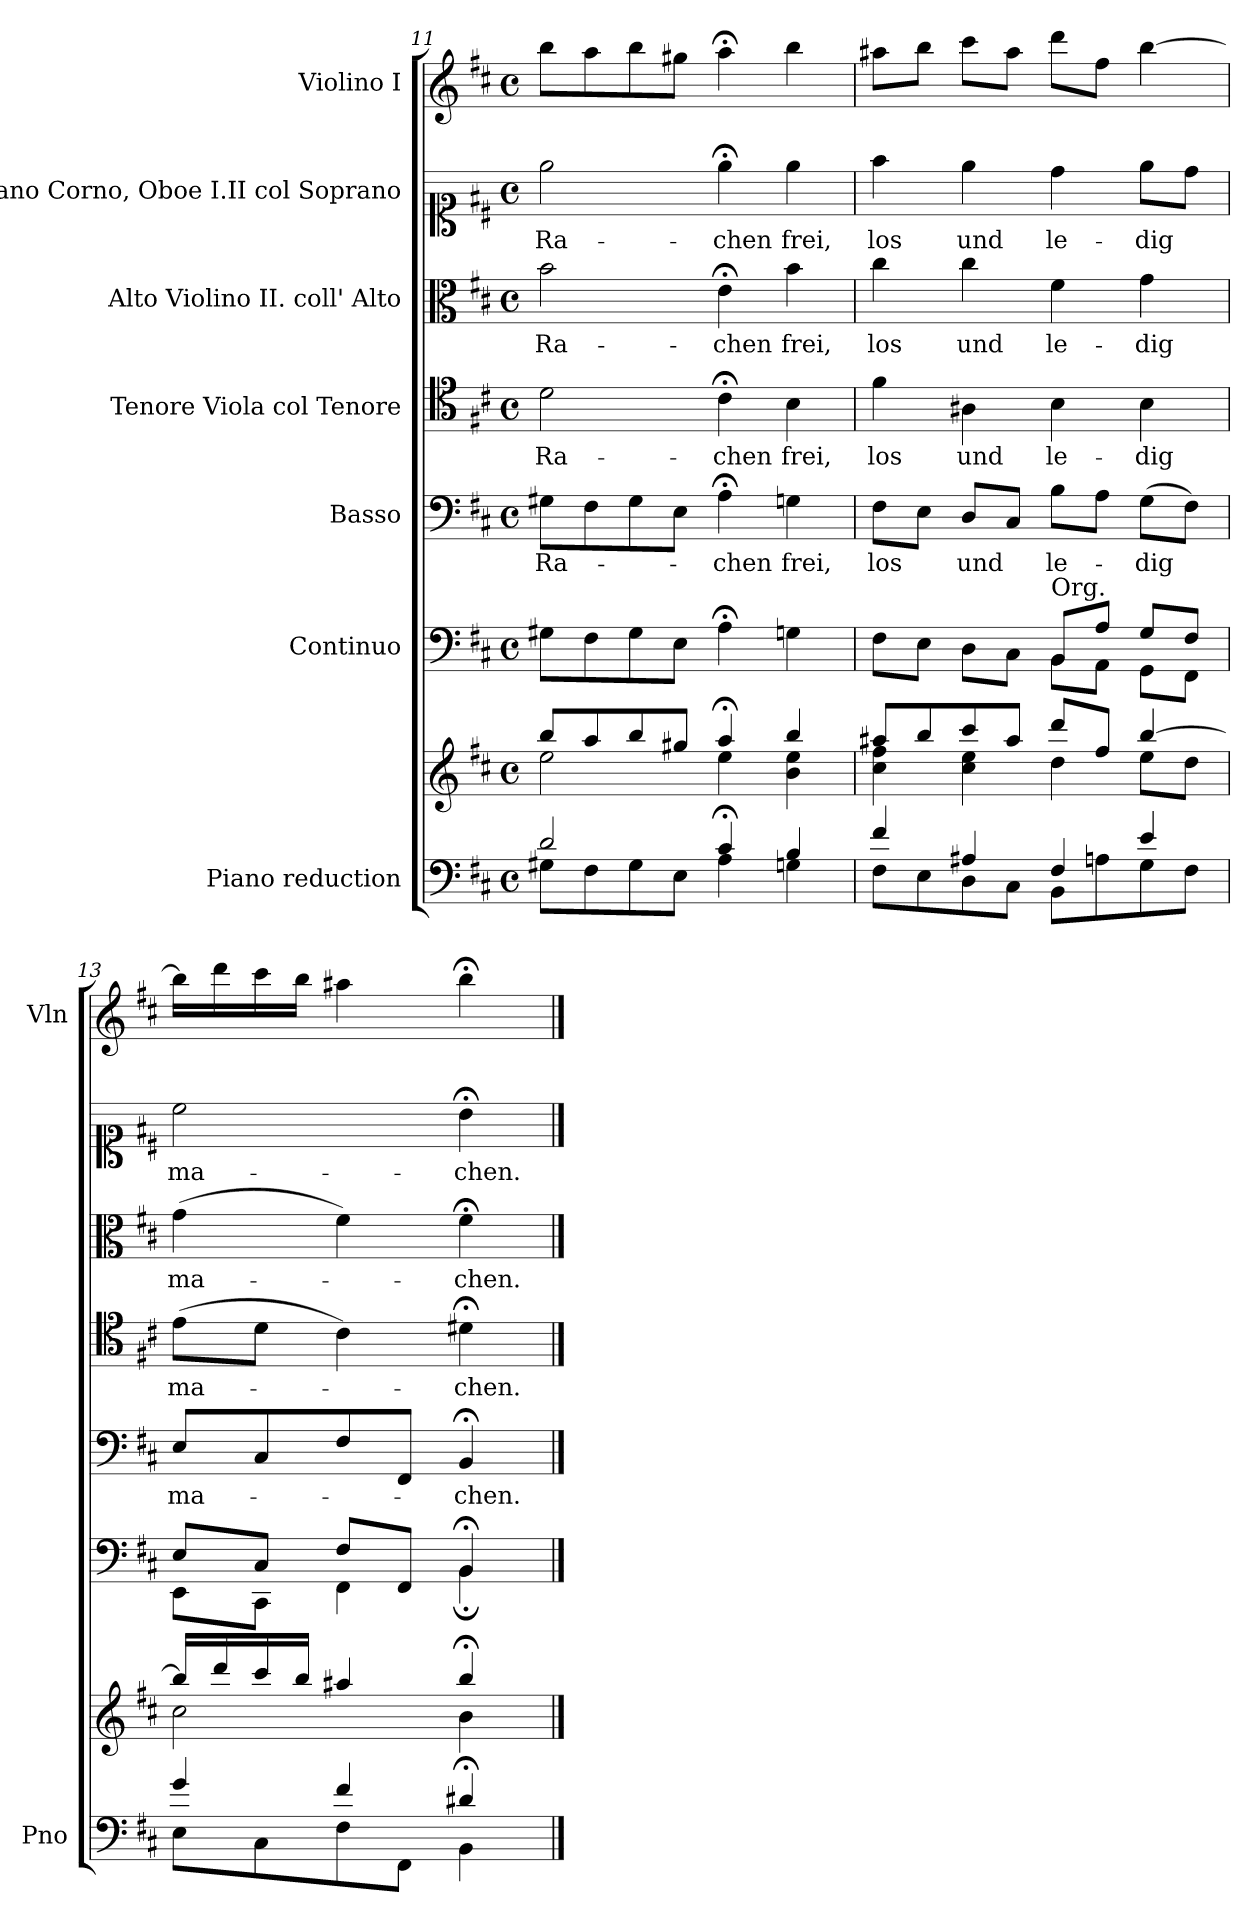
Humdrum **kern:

**kern	**kern	**kern	**kern	**text	**kern	**text	**kern	**text	**kern	**text	**kern
*part7	*part7	*part6	*part5	*part5	*part4	*part4	*part3	*part3	*part2	*part2	*part1
*staff8	*staff7	*staff6	*staff5	*staff5	*staff4	*staff4	*staff3	*staff3	*staff2	*staff2	*staff1
*I"Piano reduction	*	*I"Continuo	*I"Basso	*	*I"Tenore Viola col Tenore	*	*I"Alto Violino II. coll' Alto	*	*I"Soprano Corno, Oboe I.II col Soprano	*	*I"Violino I
*I'Pno	*	*	*	*	*	*	*	*	*	*	*I'Vln
*clefF4	*clefG2	*clefF4	*clefF4	*	*clefC4	*	*clefC3	*	*clefC1	*	*clefG2
*k[f#c#]	*k[f#c#]	*k[f#c#]	*k[f#c#]	*	*k[f#c#]	*	*k[f#c#]	*	*k[f#c#]	*	*k[f#c#]
*M4/4	*M4/4	*M4/4	*M4/4	*	*M4/4	*	*M4/4	*	*M4/4	*	*M4/4
*met(c)	*met(c)	*met(c)	*met(c)	*	*met(c)	*	*met(c)	*	*met(c)	*	*met(c)
=11	=11	=11	=11	=11	=11	=11	=11	=11	=11	=11	=11
*^	*^	*	*	*	*	*	*	*	*	*	*
!	!	!	!	!	!	!LO:LY:b	!	!LO:LY:b	!	!LO:LY:b	!	!LO:LY:b	!
2d/	8G#X\L	8bb/L	2ee\	8G#X\L	8G#X\L	Ra-	2d\	Ra-	2b\	Ra-	2ee\	Ra-	8bb\L
.	8F#\	8aa/	.	8F#\	8F#\	.	.	.	.	.	.	.	8aa\
.	8G#\	8bb/	.	8G#\	8G#\	.	.	.	.	.	.	.	8bb\
.	8E\J	8gg#X/J	.	8E\J	8E\J	.	.	.	.	.	.	.	8gg#X\J
!	!	!	!	!	!	!LO:LY:b	!	!LO:LY:b	!	!LO:LY:b	!	!LO:LY:b	!
4c#;/	4A\	4aa;</	4ee\	4A;<\	4A;<\	-chen	4c#;<\	-chen	4e;<\	-chen	4ee;<\	-chen	4aa;<\
!	!	!	!	!	!	!LO:LY:b	!	!LO:LY:b	!	!LO:LY:b	!	!LO:LY:b	!
4B/	4Gn\	4bb/	4b\ 4ee\	4Gn\	4Gn\	frei,	4B\	frei,	4b\	frei,	4ee\	frei,	4bb\
=12	=12	=12	=12	=12	=12	=12	=12	=12	=12	=12	=12	=12	=12
*	*	*	*	*^	*	*	*	*	*	*	*	*	*
!	!	!	!	!	!	!	!LO:LY:b	!	!LO:LY:b	!	!LO:LY:b	!	!LO:LY:b	!
4f#/	8F#\L	8aa#X/L	4cc#\ 4ff#\	8F#\L	2ryy	8F#\L	los	4f#\	los	4cc#\	los	4ff#\	los	8aa#X\L
.	8E\	8bb/	.	8E\J	.	8E\J	.	.	.	.	.	.	.	8bb\J
!	!	!	!	!	!	!	!LO:LY:b	!	!LO:LY:b	!	!LO:LY:b	!	!LO:LY:b	!
4A#X/	8D\	8ccc#/	4cc#\ 4ee\	8D\L	.	8D/L	und	4A#X\	und	4cc#\	und	4ee\	und	8ccc#\L
.	8C#\J	8aa#/J	.	8C#\J	.	8C#/J	.	.	.	.	.	.	.	8aa#\J
!	!	!	!	!LO:TX:a:t=Org.	!	!	!	!	!	!	!	!	!	!
!	!	!	!	!	!	!	!LO:LY:b	!	!LO:LY:b	!	!LO:LY:b	!	!LO:LY:b	!
4F#/	8BB\L	8ddd/L	4dd\	8BB\L	8BB!/L	8B\L	le-	4B\	le-	4f#\	le-	4dd\	le-	8ddd\L
.	8An\	8ff#/J	.	8AA\J	8A!/J	8A\J	.	.	.	.	.	.	.	8ff#\J
!	!	!	!	!	!	!	!LO:LY:b	!	!LO:LY:b	!	!LO:LY:b	!	!LO:LY:b	!
4e/	8G\	[4bb/	8ee\L	8GG\L	8G!/L	(>8G\L	-dig	4B\	-dig	4g\	-dig	8ee\L	-dig	[4bb\
.	8F#\J	.	8dd\J	8FF#\J	8F#!/J	8F#\J)	.	.	.	.	.	8dd\J	.	.
=13	=13	=13	=13	=13	=13	=13	=13	=13	=13	=13	=13	=13	=13	=13
!	!	!	!	!	!	!	!LO:LY:b	!	!LO:LY:b	!	!LO:LY:b	!	!LO:LY:b	!
4g/	8E\L	16bb/LL]	2cc#\	8EE\L	8E!/L	8E/L	ma-	(>8e\L	ma-	(>4g\	ma-	2cc#\	ma-	16bb\LL]
.	.	16ddd/	.	.	.	.	.	.	.	.	.	.	.	16ddd\
.	8C#\	16ccc#/	.	8CC#\J	8C#!/J	8C#/	.	8d\J	.	.	.	.	.	16ccc#\
.	.	16bb/JJ	.	.	.	.	.	.	.	.	.	.	.	16bb\JJ
4f#/	8F#\	4aa#X/	.	4FF#\	8F#!/L	8F#/	.	4c#\)	.	4f#\)	.	.	.	4aa#X\
.	8FF#\J	.	.	.	8FF#!/J	8FF#/J	.	.	.	.	.	.	.	.
!	!	!	!	!	!	!	!LO:LY:b	!	!LO:LY:b	!	!LO:LY:b	!	!LO:LY:b	!
4d#X;/	4BB\	4bb;</	4b\	4BB;</	4BB;\	4BB;</	-chen.	4d#X;<\	-chen.	4f#;<\	-chen.	4b;<\	-chen.	4bb;<\
*v	*v	*	*	*v	*v	*	*	*	*	*	*	*	*	*
*	*v	*v	*	*	*	*	*	*	*	*	*	*
==	==	==	==	==	==	==	==	==	==	==	==
*-	*-	*-	*-	*-	*-	*-	*-	*-	*-	*-	*-
